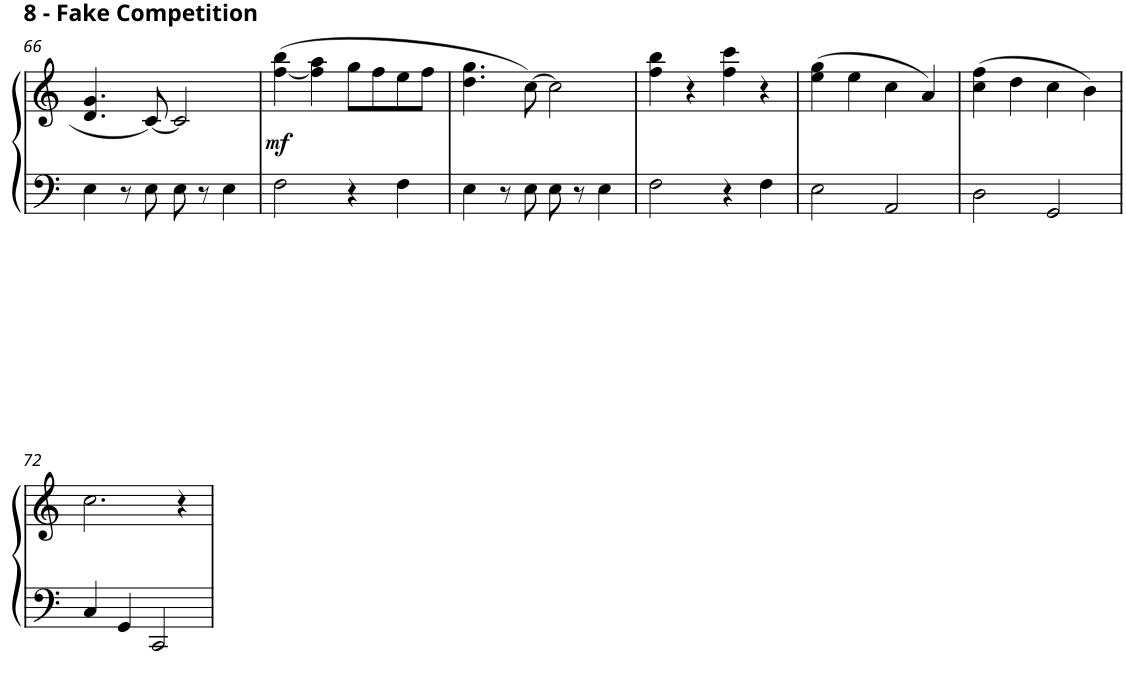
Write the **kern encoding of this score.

**kern	**kern	**dynam
*part1	*part1	*part1
*staff2	*staff1	*staff1/2
*I"Piano	*	*
*I'Pno.	*	*
!!LO:PB:g=z
*clefF4	*clefG2	*
*k[]	*k[]	*
*M4/4	*M4/4	*
=66	=66	=66
4E\	4.d/ 4.g/	.
8r	.	.
8E\	[8c/	.
8E\	2c/]	.
8r	.	.
4E\	.	.
=67	=67	=67
!	!	!LO:DY:b
2F\	([4ff\ 4bb\	mf
.	4ff\] 4aa\	.
4r	8gg\L	.
.	8ff\	.
4F\	8ee\	.
.	8ff\J	.
=68	=68	=68
4E\	4.dd\ 4.gg\	.
8r	.	.
8E\	[8cc\)	.
8E\	2cc\]	.
8r	.	.
4E\	.	.
=69	=69	=69
2F\	4ff\ 4bb\	.
.	4r	.
4r	4ff\ 4ccc\	.
4F\	4r	.
=70	=70	=70
2E\	(4ee\ 4gg\	.
.	4ee\	.
2AA/	4cc\	.
.	4a/)	.
=71	=71	=71
2D\	(4cc\ 4ff\	.
.	4dd\	.
2GG/	4cc\	.
.	4b\)	.
!!LO:LB:g=z
=72	=72	=72
4C/	2.cc\	.
4GG/	.	.
2CC/	.	.
.	4r	.
=	=	=
*-	*-	*-
